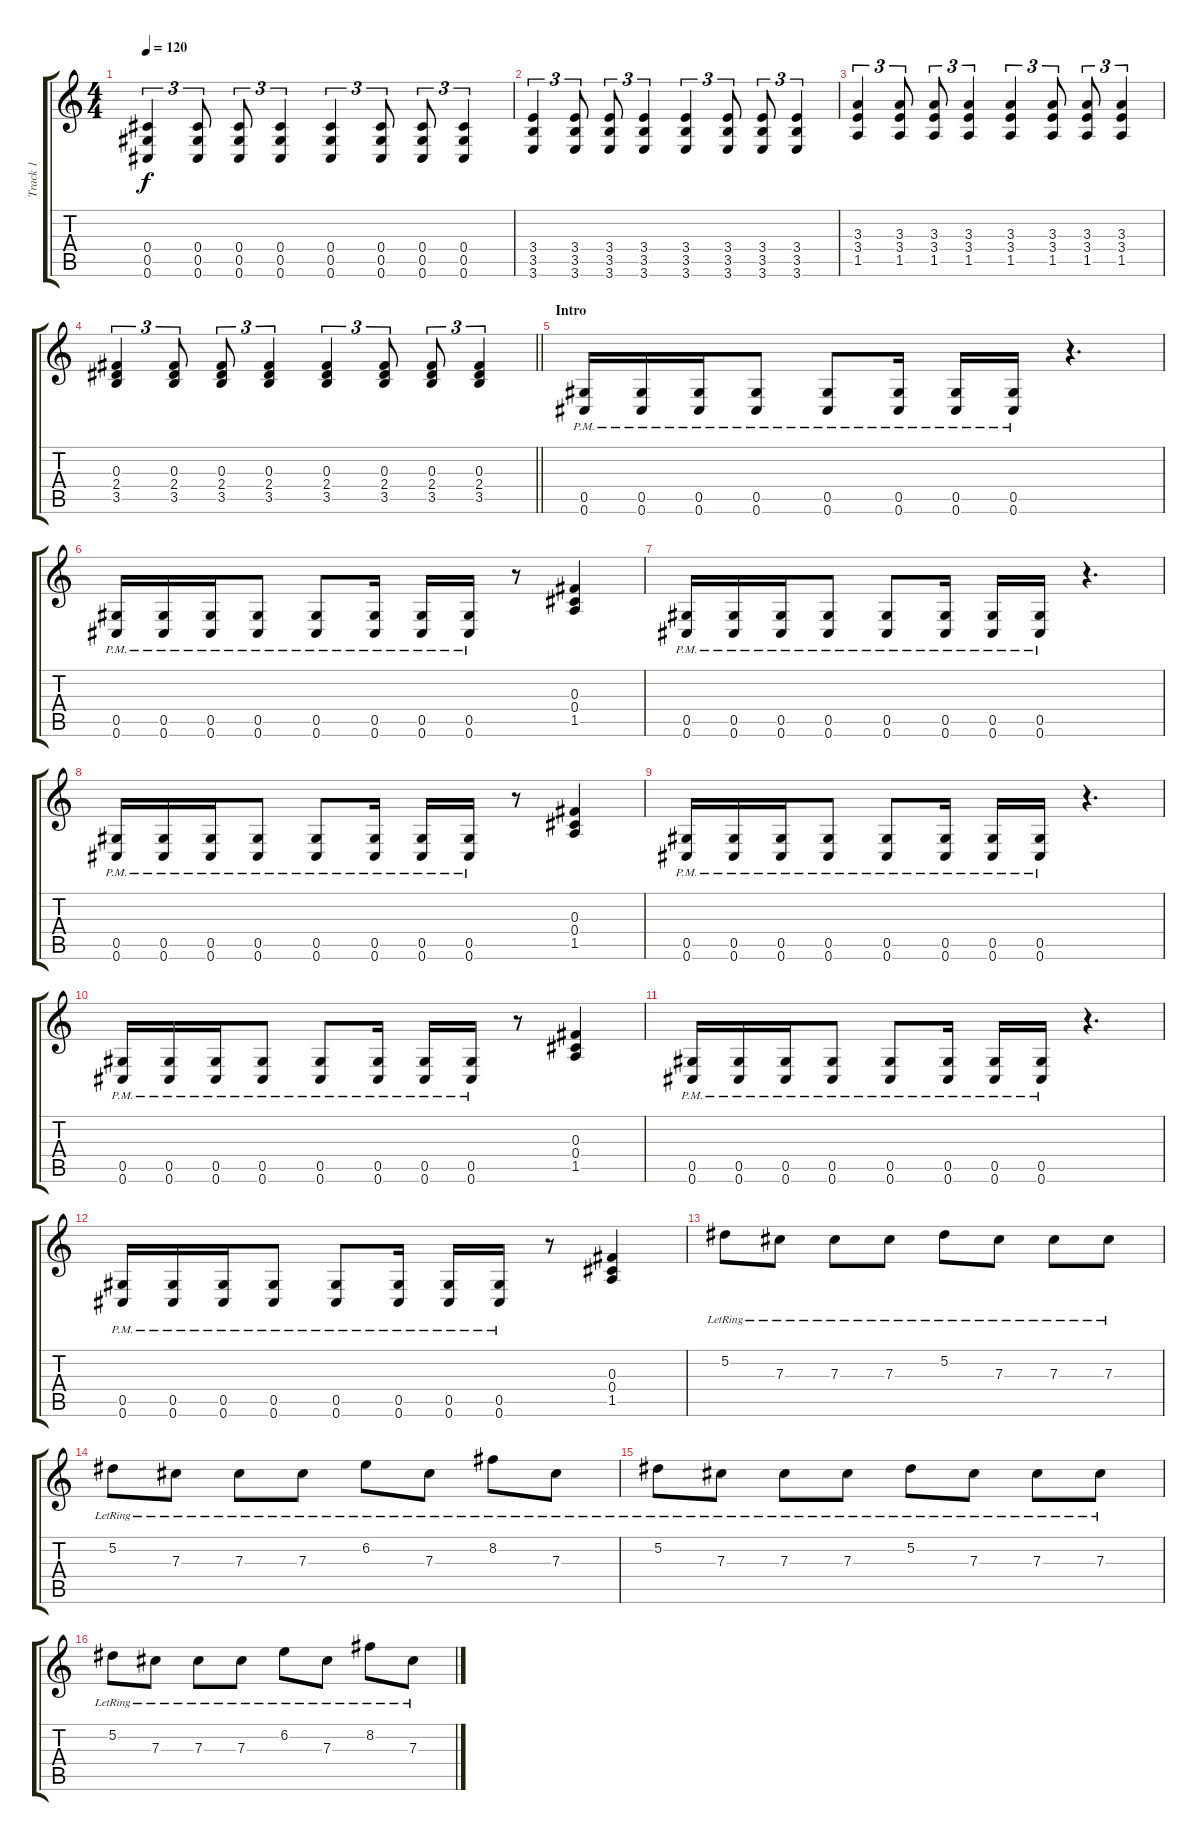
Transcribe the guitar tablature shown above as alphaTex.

\track ("Track 1" "Track 1") {instrument distortionguitar}
\staff {score tabs}
\tuning (Eb4 Bb3 Gb3 Db3 Ab2 Db2) {hide}
\ts (4 4)
\tempo 120
\clef g2
\ks c
(0.4 0.5 0.6).4{tu (3 2) dy f} (0.4 0.5 0.6).8{tu (3 2)} (0.4 0.5 0.6).8{tu (3 2)} (0.4 0.5 0.6).4{tu (3 2)} (0.4 0.5 0.6).4{tu (3 2)} (0.4 0.5 0.6).8{tu (3 2)} (0.4 0.5 0.6).8{tu (3 2)} (0.4 0.5 0.6).4{tu (3 2)} |
(3.4 3.5 3.6).4{tu (3 2)} (3.4 3.5 3.6).8{tu (3 2)} (3.4 3.5 3.6).8{tu (3 2)} (3.4 3.5 3.6).4{tu (3 2)} (3.4 3.5 3.6).4{tu (3 2)} (3.4 3.5 3.6).8{tu (3 2)} (3.4 3.5 3.6).8{tu (3 2)} (3.4 3.5 3.6).4{tu (3 2)} |
(3.3 3.4 1.5).4{tu (3 2)} (3.3 3.4 1.5).8{tu (3 2)} (3.3 3.4 1.5).8{tu (3 2)} (3.3 3.4 1.5).4{tu (3 2)} (3.3 3.4 1.5).4{tu (3 2)} (3.3 3.4 1.5).8{tu (3 2)} (3.3 3.4 1.5).8{tu (3 2)} (3.3 3.4 1.5).4{tu (3 2)} |
\barLineRight lightlight
(0.3 2.4 3.5).4{tu (3 2)} (0.3 2.4 3.5).8{tu (3 2)} (0.3 2.4 3.5).8{tu (3 2)} (0.3 2.4 3.5).4{tu (3 2)} (0.3 2.4 3.5).4{tu (3 2)} (0.3 2.4 3.5).8{tu (3 2)} (0.3 2.4 3.5).8{tu (3 2)} (0.3 2.4 3.5).4{tu (3 2)} |
\section ("" "Intro")
(0.5{pm} 0.6{pm}).16 (0.5{pm} 0.6{pm}).16 (0.5{pm} 0.6{pm}).16 (0.5{pm} 0.6{pm}).8 (0.5{pm} 0.6{pm}).8 (0.5{pm} 0.6{pm}).16 (0.5{pm} 0.6{pm}).16 (0.5{pm} 0.6{pm}).16 r.4{d} |
(0.5{pm} 0.6{pm}).16 (0.5{pm} 0.6{pm}).16 (0.5{pm} 0.6{pm}).16 (0.5{pm} 0.6{pm}).8 (0.5{pm} 0.6{pm}).8 (0.5{pm} 0.6{pm}).16 (0.5{pm} 0.6{pm}).16 (0.5{pm} 0.6{pm}).16 r.8 (0.3 0.4 1.5).4 |
(0.5{pm} 0.6{pm}).16 (0.5{pm} 0.6{pm}).16 (0.5{pm} 0.6{pm}).16 (0.5{pm} 0.6{pm}).8 (0.5{pm} 0.6{pm}).8 (0.5{pm} 0.6{pm}).16 (0.5{pm} 0.6{pm}).16 (0.5{pm} 0.6{pm}).16 r.4{d} |
(0.5{pm} 0.6{pm}).16 (0.5{pm} 0.6{pm}).16 (0.5{pm} 0.6{pm}).16 (0.5{pm} 0.6{pm}).8 (0.5{pm} 0.6{pm}).8 (0.5{pm} 0.6{pm}).16 (0.5{pm} 0.6{pm}).16 (0.5{pm} 0.6{pm}).16 r.8 (0.3 0.4 1.5).4 |
(0.5{pm} 0.6{pm}).16 (0.5{pm} 0.6{pm}).16 (0.5{pm} 0.6{pm}).16 (0.5{pm} 0.6{pm}).8 (0.5{pm} 0.6{pm}).8 (0.5{pm} 0.6{pm}).16 (0.5{pm} 0.6{pm}).16 (0.5{pm} 0.6{pm}).16 r.4{d} |
(0.5{pm} 0.6{pm}).16 (0.5{pm} 0.6{pm}).16 (0.5{pm} 0.6{pm}).16 (0.5{pm} 0.6{pm}).8 (0.5{pm} 0.6{pm}).8 (0.5{pm} 0.6{pm}).16 (0.5{pm} 0.6{pm}).16 (0.5{pm} 0.6{pm}).16 r.8 (0.3 0.4 1.5).4 |
(0.5{pm} 0.6{pm}).16 (0.5{pm} 0.6{pm}).16 (0.5{pm} 0.6{pm}).16 (0.5{pm} 0.6{pm}).8 (0.5{pm} 0.6{pm}).8 (0.5{pm} 0.6{pm}).16 (0.5{pm} 0.6{pm}).16 (0.5{pm} 0.6{pm}).16 r.4{d} |
(0.5{pm} 0.6{pm}).16 (0.5{pm} 0.6{pm}).16 (0.5{pm} 0.6{pm}).16 (0.5{pm} 0.6{pm}).8 (0.5{pm} 0.6{pm}).8 (0.5{pm} 0.6{pm}).16 (0.5{pm} 0.6{pm}).16 (0.5{pm} 0.6{pm}).16 r.8 (0.3 0.4 1.5).4 |
5.2{lr}.8 7.3{lr}.8 7.3{lr}.8 7.3{lr}.8 5.2{lr}.8 7.3{lr}.8 7.3{lr}.8 7.3{lr}.8 |
5.2{lr}.8 7.3{lr}.8 7.3{lr}.8 7.3{lr}.8 6.2{lr}.8 7.3{lr}.8 8.2{lr}.8 7.3{lr}.8 |
5.2{lr}.8 7.3{lr}.8 7.3{lr}.8 7.3{lr}.8 5.2{lr}.8 7.3{lr}.8 7.3{lr}.8 7.3{lr}.8 |
5.2{lr}.8 7.3{lr}.8 7.3{lr}.8 7.3{lr}.8 6.2{lr}.8 7.3{lr}.8 8.2{lr}.8 7.3{lr}.8
